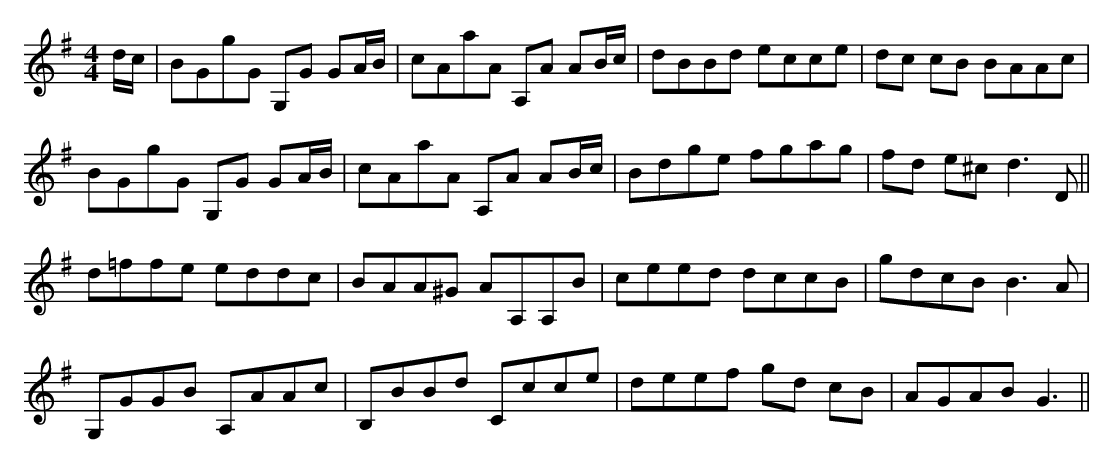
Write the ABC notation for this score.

X:1
M:4/4
K:G
d/c/| BGgG G,G GA/B/| cAaA A,A AB/c/| dBBd ecce| dc cB BAAc|
 BGgG G,G GA/B/| cAaA A,A AB/c/| Bdge fgag| fd e^c d3 D||
 d=ffe eddc| BAA^G AA,A,B| ceed dccB| gdcB B3 A|
 G,GGB A,AAc| B,BBd Ccce| deef gd cB| AGAB G3||
